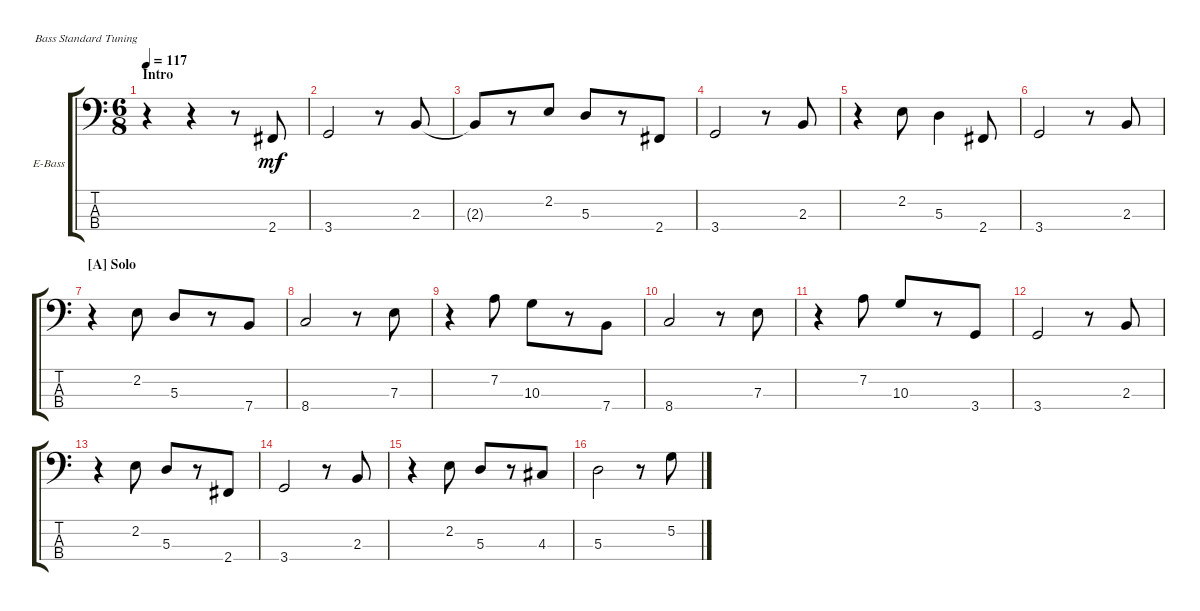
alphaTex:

\defaultSystemsLayout 4
\bracketExtendMode groupsimilarinstruments
\firstSystemTrackNameOrientation horizontal
\otherSystemsTrackNameOrientation horizontal
\track ("Electric Bass" "E-Bass") {instrument electricbassfinger}
\staff {score tabs}
\tuning (G2 D2 A1 E1)
\ts (6 8)
\section ("" "Intro")
\tempo 117
\clef f4
\ks c
r.4{dy mf instrument electricbassfinger} r.4 r.8 2.4.8 |
3.4.2 r.8 2.3.8 |
2.3{t}.8 r.8 2.2.8 5.3.8 r.8 2.4.8 |
3.4.2 r.8 2.3.8 |
r.4 2.2.8 5.3.4 2.4.8 |
3.4.2 r.8 2.3.8 |
\section ("A" "Solo")
r.4 2.2.8 5.3.8 r.8 7.4.8 |
8.4.2 r.8 7.3.8 |
r.4 7.2.8 10.3.8 r.8 7.4.8 |
8.4.2 r.8 7.3.8 |
r.4 7.2.8 10.3.8 r.8 3.4.8 |
3.4.2 r.8 2.3.8 |
r.4 2.2.8 5.3.8 r.8 2.4.8 |
3.4.2 r.8 2.3.8 |
r.4 2.2.8 5.3.8 r.8 4.3.8 |
5.3.2 r.8 5.2.8
